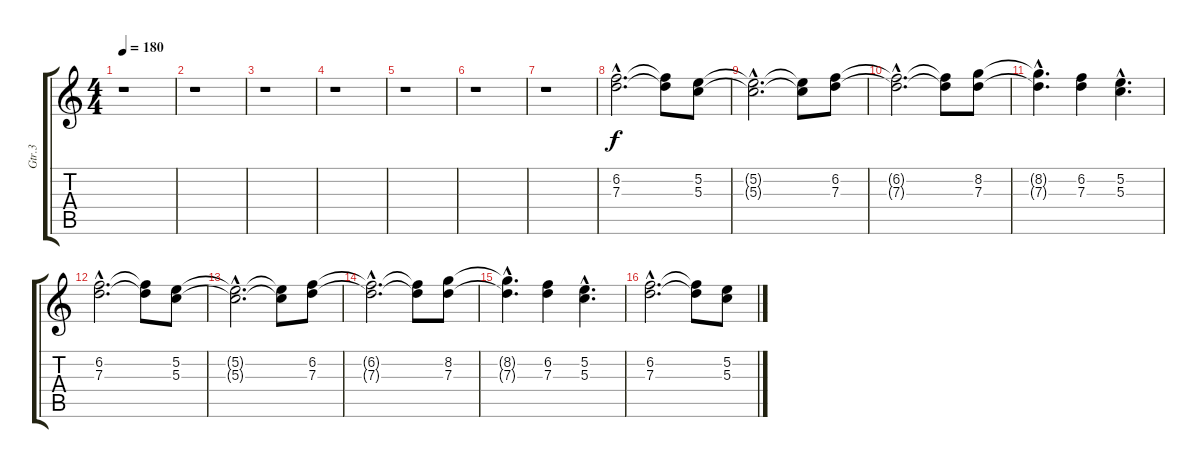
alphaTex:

\track ("Gtr.3" "Gtr.3") {instrument overdrivenguitar}
\staff {score tabs}
\tuning (E4 B3 G3 D3 A2 E2) {hide}
\ts (4 4)
\tempo 180
\clef g2
\ks c
r.1{dy f} |
r.1 |
r.1 |
r.1 |
r.1 |
r.1 |
r.1 |
(6.2{hac} 7.3{hac}).2{d} (6.2{t} 7.3{t}).8 (5.2 5.3).8 |
(5.2{hac t} 5.3{hac t}).2{d} (5.2{t} 5.3{t}).8 (6.2 7.3).8 |
(6.2{hac t} 7.3{hac t}).2{d} (6.2{t} 7.3{t}).8 (8.2 7.3).8 |
(8.2{hac t} 7.3{hac t}).4{d} (6.2 7.3).4 (5.2{hac} 5.3{hac}).4{d} |
(6.2{hac} 7.3{hac}).2{d} (6.2{t} 7.3{t}).8 (5.2 5.3).8 |
(5.2{hac t} 5.3{hac t}).2{d} (5.2{t} 5.3{t}).8 (6.2 7.3).8 |
(6.2{hac t} 7.3{hac t}).2{d} (6.2{t} 7.3{t}).8 (8.2 7.3).8 |
(8.2{hac t} 7.3{hac t}).4{d} (6.2 7.3).4 (5.2{hac} 5.3{hac}).4{d} |
(6.2{hac} 7.3{hac}).2{d} (6.2{t} 7.3{t}).8 (5.2 5.3).8
